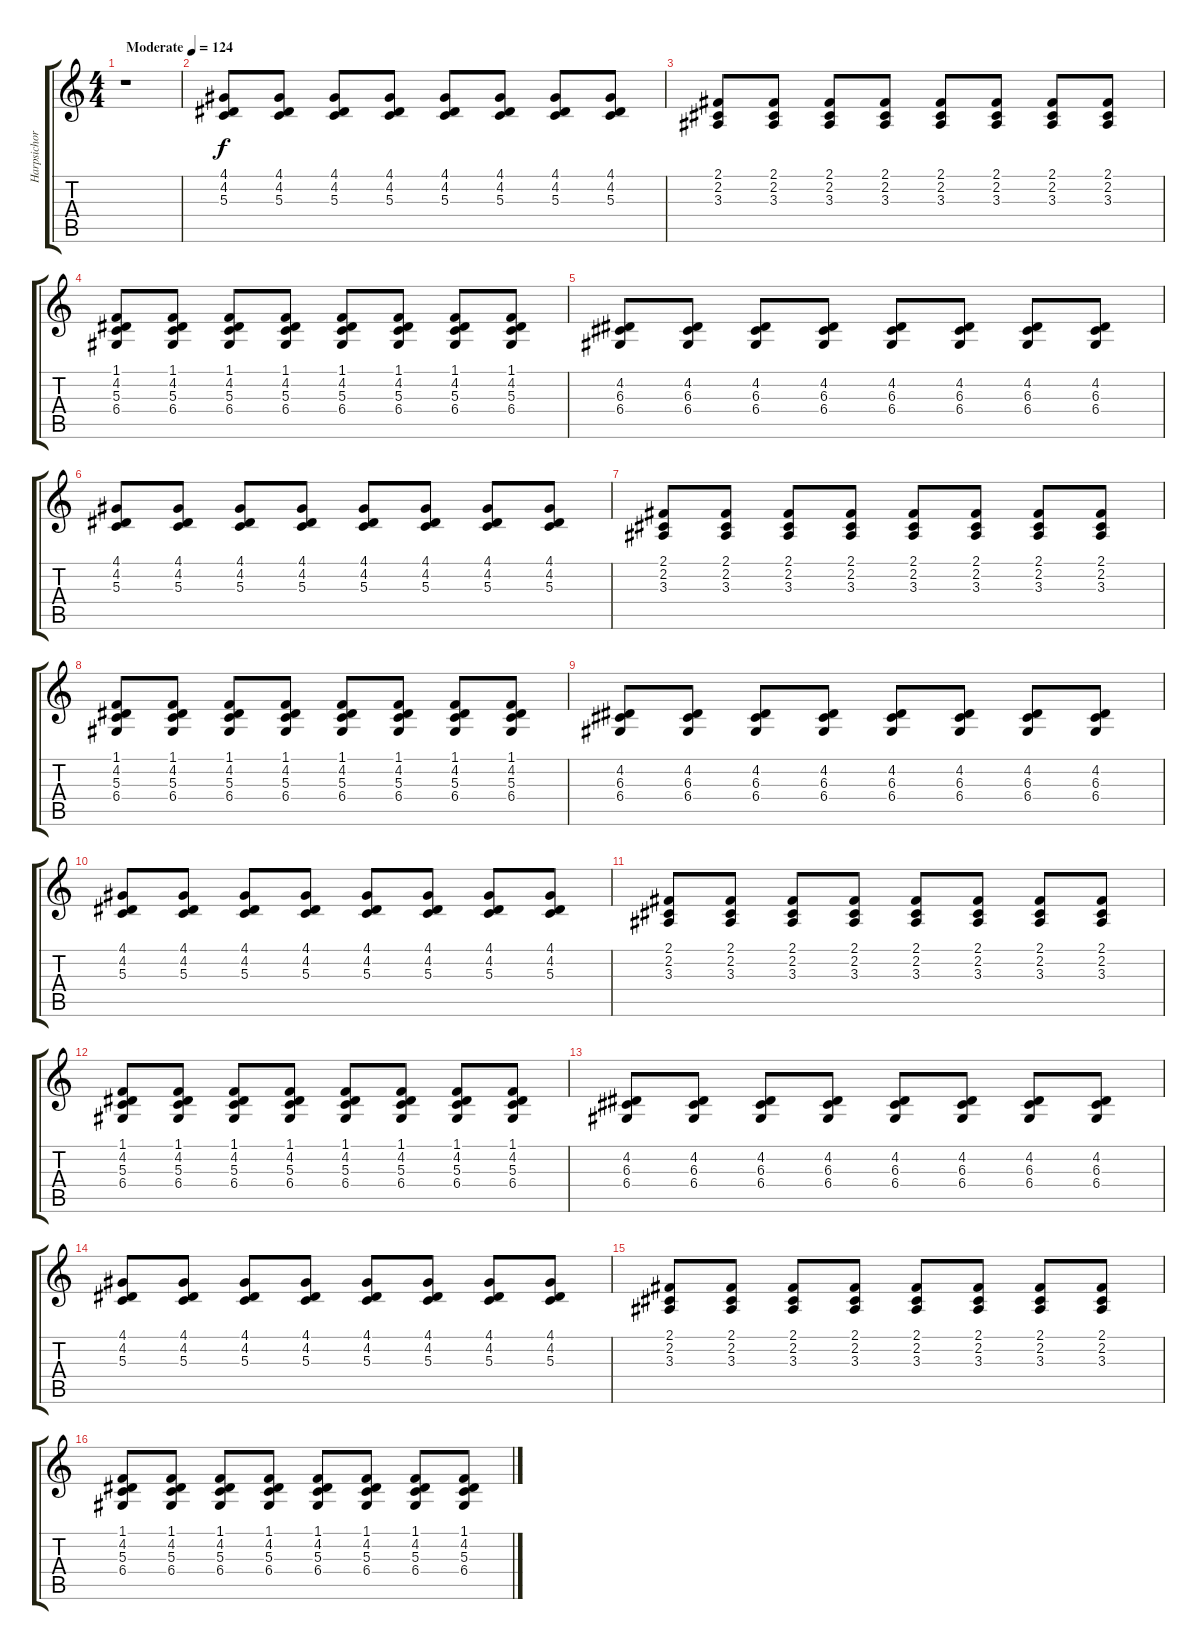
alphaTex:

\track ("Harpsichord" "Harpsichor") {instrument harpsichord}
\staff {score tabs}
\tuning (E4 B3 G3 D3 A2 E2) {hide}
\ts (4 4)
\tempo (124 "Moderate")
\clef g2
\ks c
r.1{dy f instrument harpsichord} |
(4.1 4.2 5.3).8 (4.1 4.2 5.3).8 (4.1 4.2 5.3).8 (4.1 4.2 5.3).8 (4.1 4.2 5.3).8 (4.1 4.2 5.3).8 (4.1 4.2 5.3).8 (4.1 4.2 5.3).8 |
(2.1 2.2 3.3).8 (2.1 2.2 3.3).8 (2.1 2.2 3.3).8 (2.1 2.2 3.3).8 (2.1 2.2 3.3).8 (2.1 2.2 3.3).8 (2.1 2.2 3.3).8 (2.1 2.2 3.3).8 |
(1.1 4.2 5.3 6.4).8 (1.1 4.2 5.3 6.4).8 (1.1 4.2 5.3 6.4).8 (1.1 4.2 5.3 6.4).8 (1.1 4.2 5.3 6.4).8 (1.1 4.2 5.3 6.4).8 (1.1 4.2 5.3 6.4).8 (1.1 4.2 5.3 6.4).8 |
(4.2 6.3 6.4).8 (4.2 6.3 6.4).8 (4.2 6.3 6.4).8 (4.2 6.3 6.4).8 (4.2 6.3 6.4).8 (4.2 6.3 6.4).8 (4.2 6.3 6.4).8 (4.2 6.3 6.4).8 |
(4.1 4.2 5.3).8 (4.1 4.2 5.3).8 (4.1 4.2 5.3).8 (4.1 4.2 5.3).8 (4.1 4.2 5.3).8 (4.1 4.2 5.3).8 (4.1 4.2 5.3).8 (4.1 4.2 5.3).8 |
(2.1 2.2 3.3).8 (2.1 2.2 3.3).8 (2.1 2.2 3.3).8 (2.1 2.2 3.3).8 (2.1 2.2 3.3).8 (2.1 2.2 3.3).8 (2.1 2.2 3.3).8 (2.1 2.2 3.3).8 |
(1.1 4.2 5.3 6.4).8 (1.1 4.2 5.3 6.4).8 (1.1 4.2 5.3 6.4).8 (1.1 4.2 5.3 6.4).8 (1.1 4.2 5.3 6.4).8 (1.1 4.2 5.3 6.4).8 (1.1 4.2 5.3 6.4).8 (1.1 4.2 5.3 6.4).8 |
(4.2 6.3 6.4).8 (4.2 6.3 6.4).8 (4.2 6.3 6.4).8 (4.2 6.3 6.4).8 (4.2 6.3 6.4).8 (4.2 6.3 6.4).8 (4.2 6.3 6.4).8 (4.2 6.3 6.4).8 |
(4.1 4.2 5.3).8 (4.1 4.2 5.3).8 (4.1 4.2 5.3).8 (4.1 4.2 5.3).8 (4.1 4.2 5.3).8 (4.1 4.2 5.3).8 (4.1 4.2 5.3).8 (4.1 4.2 5.3).8 |
(2.1 2.2 3.3).8 (2.1 2.2 3.3).8 (2.1 2.2 3.3).8 (2.1 2.2 3.3).8 (2.1 2.2 3.3).8 (2.1 2.2 3.3).8 (2.1 2.2 3.3).8 (2.1 2.2 3.3).8 |
(1.1 4.2 5.3 6.4).8 (1.1 4.2 5.3 6.4).8 (1.1 4.2 5.3 6.4).8 (1.1 4.2 5.3 6.4).8 (1.1 4.2 5.3 6.4).8 (1.1 4.2 5.3 6.4).8 (1.1 4.2 5.3 6.4).8 (1.1 4.2 5.3 6.4).8 |
(4.2 6.3 6.4).8 (4.2 6.3 6.4).8 (4.2 6.3 6.4).8 (4.2 6.3 6.4).8 (4.2 6.3 6.4).8 (4.2 6.3 6.4).8 (4.2 6.3 6.4).8 (4.2 6.3 6.4).8 |
(4.1 4.2 5.3).8 (4.1 4.2 5.3).8 (4.1 4.2 5.3).8 (4.1 4.2 5.3).8 (4.1 4.2 5.3).8 (4.1 4.2 5.3).8 (4.1 4.2 5.3).8 (4.1 4.2 5.3).8 |
(2.1 2.2 3.3).8 (2.1 2.2 3.3).8 (2.1 2.2 3.3).8 (2.1 2.2 3.3).8 (2.1 2.2 3.3).8 (2.1 2.2 3.3).8 (2.1 2.2 3.3).8 (2.1 2.2 3.3).8 |
(1.1 4.2 5.3 6.4).8 (1.1 4.2 5.3 6.4).8 (1.1 4.2 5.3 6.4).8 (1.1 4.2 5.3 6.4).8 (1.1 4.2 5.3 6.4).8 (1.1 4.2 5.3 6.4).8 (1.1 4.2 5.3 6.4).8 (1.1 4.2 5.3 6.4).8
